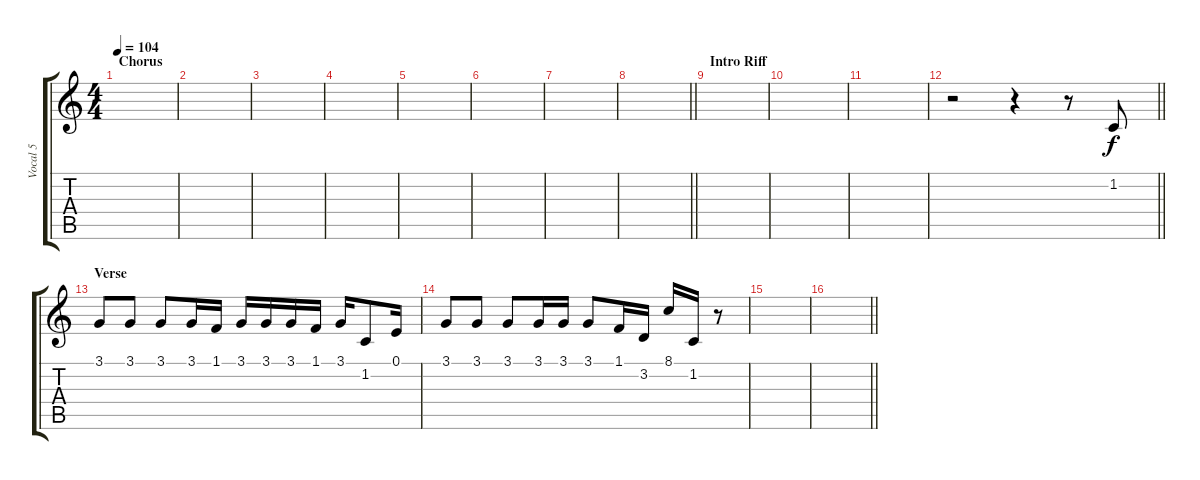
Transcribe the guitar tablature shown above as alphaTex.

\track ("Vocal 5" "Vocal 5") {instrument lead1square}
\staff {score tabs}
\tuning (E4 B3 G3 D3 A2 E2) {hide}
\ts (4 4)
\section ("" "Chorus")
\tempo 104
\clef g2
\ks c
|
|
|
|
|
|
|
\barLineRight lightlight
|
\section ("" "Intro Riff")
|
|
|
\barLineRight lightlight
r.2 r.4 r.8 1.2.8 |
\section ("" "Verse")
3.1.8 3.1.8 3.1.8 3.1.16 1.1.16 3.1.16 3.1.16 3.1.16 1.1.16 3.1.16 1.2.8 0.1.16 |
3.1.8 3.1.8 3.1.8 3.1.16 3.1.16 3.1.8 1.1.16 3.2.16 8.1.16 1.2.16 r.8 |
|
\barLineRight lightlight
